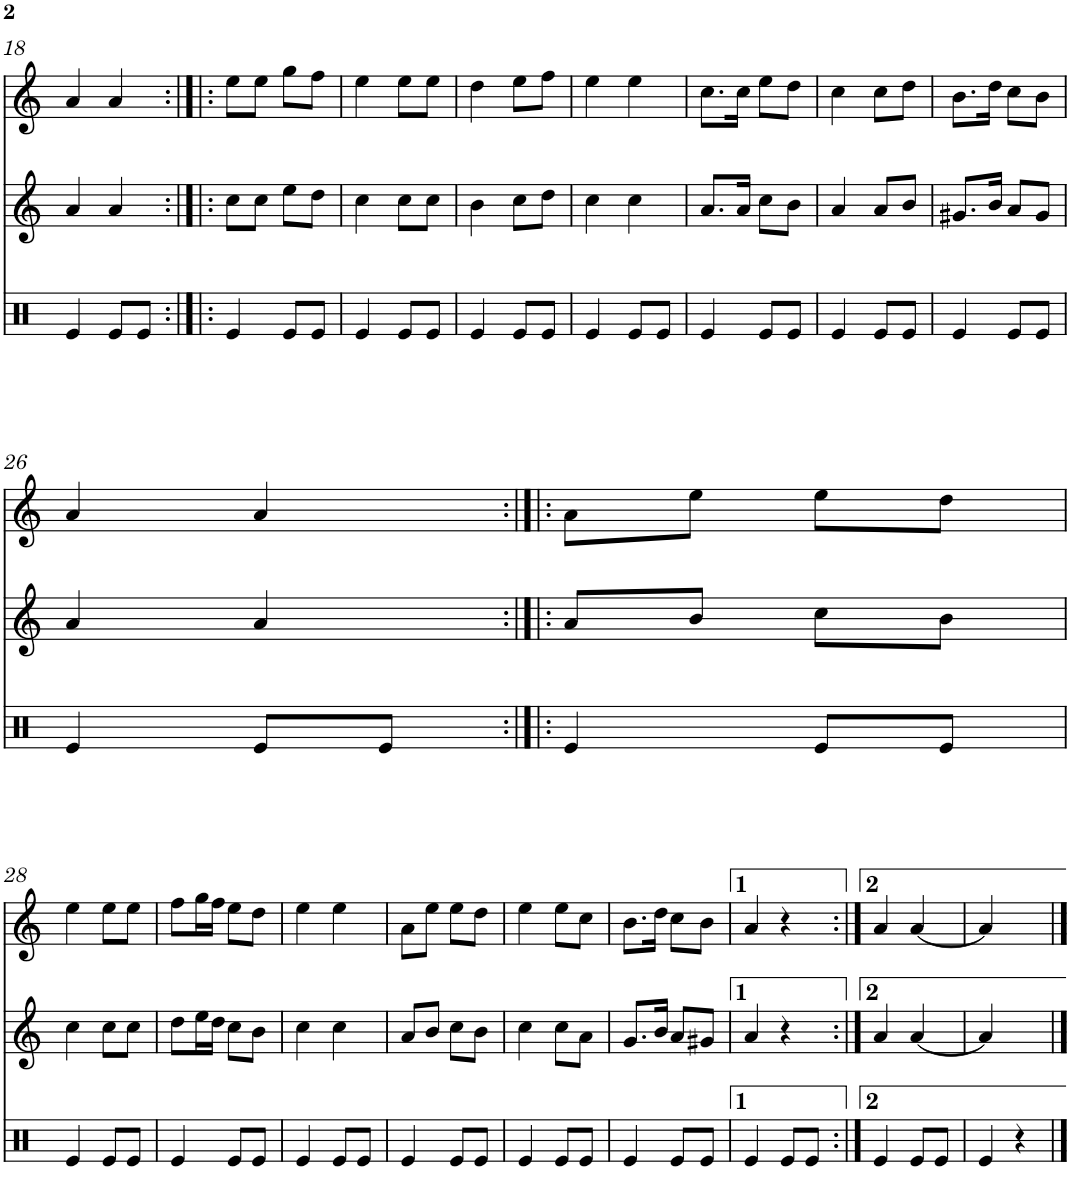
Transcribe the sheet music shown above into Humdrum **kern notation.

**kern	**kern	**kern
*part3	*part2	*part1
*staff3	*staff2	*staff1
*I"Timbal	*I"Gralla 2	*I"Gralla 1
!!LO:PB:g=z
*clefX	*clefG2	*clefG2
*k[]	*k[]	*k[]
*M2/4	*M2/4	*M2/4
=18	=18	=18
4e/	4a/	4a/
8e/L	4a/	4a/
8e/J	.	.
=19:|!|:	=19:|!|:	=19:|!|:
4e/	8cc\L	8ee\L
.	8cc\J	8ee\J
8e/L	8ee\L	8gg\L
8e/J	8dd\J	8ff\J
=20	=20	=20
4e/	4cc\	4ee\
8e/L	8cc\L	8ee\L
8e/J	8cc\J	8ee\J
=21	=21	=21
4e/	4b\	4dd\
8e/L	8cc\L	8ee\L
8e/J	8dd\J	8ff\J
=22	=22	=22
4e/	4cc\	4ee\
8e/L	4cc\	4ee\
8e/J	.	.
=23	=23	=23
4e/	8.a/L	8.cc\L
.	16a/Jk	16cc\Jk
8e/L	8cc\L	8ee\L
8e/J	8b\J	8dd\J
=24	=24	=24
4e/	4a/	4cc\
8e/L	8a/L	8cc\L
8e/J	8b/J	8dd\J
=25	=25	=25
4e/	8.g#X/L	8.b\L
.	16b/Jk	16dd\Jk
8e/L	8a/L	8cc\L
8e/J	8g#/J	8b\J
!!LO:LB:g=z
=26	=26	=26
4e/	4a/	4a/
8e/L	4a/	4a/
8e/J	.	.
=27:|!|:	=27:|!|:	=27:|!|:
4e/	8a/L	8a\L
.	8b/J	8ee\J
8e/L	8cc\L	8ee\L
8e/J	8b\J	8dd\J
!!LO:LB:g=z
=28	=28	=28
4e/	4cc\	4ee\
8e/L	8cc\L	8ee\L
8e/J	8cc\J	8ee\J
=29	=29	=29
4e/	8dd\L	8ff\L
.	16ee\L	16gg\L
.	16dd\JJ	16ff\JJ
8e/L	8cc\L	8ee\L
8e/J	8b\J	8dd\J
=30	=30	=30
4e/	4cc\	4ee\
8e/L	4cc\	4ee\
8e/J	.	.
=31	=31	=31
4e/	8a/L	8a\L
.	8b/J	8ee\J
8e/L	8cc\L	8ee\L
8e/J	8b\J	8dd\J
=32	=32	=32
4e/	4cc\	4ee\
8e/L	8cc\L	8ee\L
8e/J	8a\J	8cc\J
=33	=33	=33
4e/	8.g/L	8.b\L
.	16b/Jk	16dd\Jk
8e/L	8a/L	8cc\L
8e/J	8g#X/J	8b\J
=34	=34	=34
4e/	4a/	4a/
8e/L	4r	4r
8e/J	.	.
=35:|!	=35:|!	=35:|!
4e/	4a/	4a/
8e/L	[4a/	[4a/
8e/J	.	.
=36	=36	=36
4e/	4a/]	4a/]
4r	4ryy	4ryy
==	==	==
*-	*-	*-
